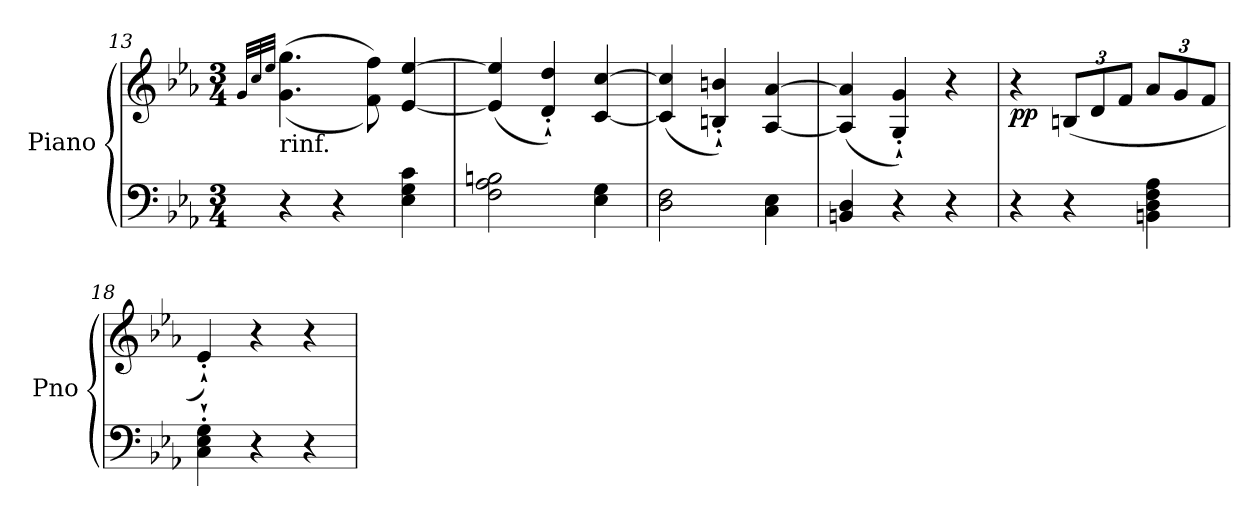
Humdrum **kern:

**kern	**kern	**dynam
*part1	*part1	*part1
*staff2	*staff1	*staff1/2
*I"Piano	*	*
*I'Pno	*	*
*clefF4	*clefG2	*
*k[b-e-a-]	*k[b-e-a-]	*
*E-:	*E-:	*
*M3/4	*M3/4	*
=13	=13	=13
.	32qg/LLL	.
.	32qcc/	.
.	32qee-/JJJ	.
!	!LO:TX:b:t=rinf.	!
4r	((4.g\ 4.gg\	.
4r	.	.
.	8f\ 8ff\))	.
4E-\ 4G\ 4c\	[4e-/ [4ee-/	.
=14	=14	=14
2F\ 2A-\ 2Bn\	(4e-/] 4ee-/]	.
.	4d/`' 4dd/`')	.
4E-\ 4G\	[4c/ [4cc/	.
!!LO:LB:g=z
=15	=15	=15
2D\ 2F\	(4c/] 4cc/]	.
.	4Bn/`' 4bn/`')	.
4C\ 4E-\	[4A-/ [4a-/	.
=16	=16	=16
4BBn/ 4D/	(4A-/] 4a-/]	.
4r	4G/`' 4g/`')	.
4r	4r	.
=17	=17	=17
!	!	!LO:DY:b
4r	4r	pp
*	*Xbrackettup	*
4r	(12Bn/L	.
.	12d/	.
.	12f/J	.
4BBn\ 4D\ 4F\ 4A-\	12a-/L	.
.	12g/	.
.	12f/J	.
=18	=18	=18
4C\`' 4E-\`' 4G\`'	4e-`'/)	.
4r	4r	.
4r	4r	.
=	=	=
*-	*-	*-
